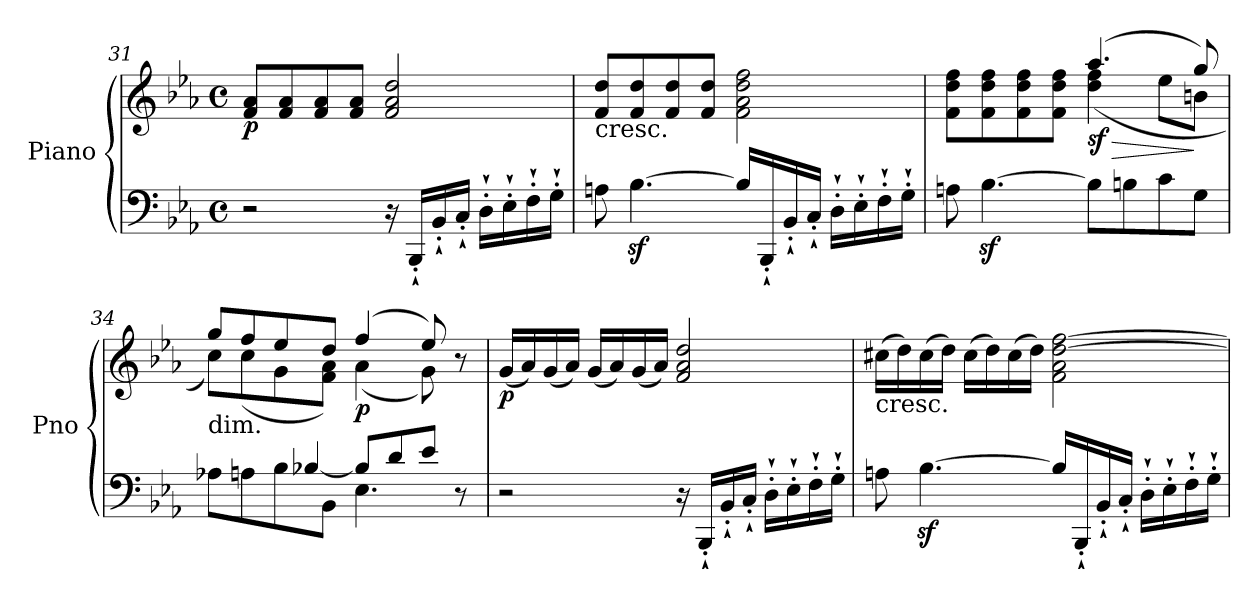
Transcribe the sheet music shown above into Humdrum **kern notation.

**kern	**kern	**dynam
*part1	*part1	*part1
*staff2	*staff1	*staff1/2
*I"Piano	*	*
*I'Pno	*	*
!!LO:LB:g=z
*clefF4	*clefG2	*
*k[b-e-a-]	*k[b-e-a-]	*
*E-:	*E-:	*
*M4/4	*M4/4	*
*met(c)	*met(c)	*
=31	=31	=31
!	!	!LO:DY:b
2r	8f/ 8a-/L	p
.	8f/ 8a-/	.
.	8f/ 8a-/	.
.	8f/ 8a-/J	.
16r	2f/ 2a-/ 2dd/	.
16BBB-`'/LL	.	.
16BB-`'/	.	.
16C`'/JJ	.	.
16D`'\LL	.	.
16E-`'\	.	.
16F`'\	.	.
16G`'\JJ	.	.
=32	=32	=32
!	!LO:TX:b:t=cresc.	!
8An\	8f/ 8dd/L	.
[4.B-z<\	8f/ 8dd/	.
.	8f/ 8dd/	.
.	8f/ 8dd/J	.
16B-/LL]	2f\ 2a-\ 2dd\ 2ff\	.
16BBB-`'/	.	.
16BB-`'/	.	.
16C`'/JJ	.	.
16D`'\LL	.	.
16E-`'\	.	.
16F`'\	.	.
16G`'\JJ	.	.
=33	=33	=33
*	*^	*
8An\	8f\ 8dd\ 8ff\L	2ryy	.
[4.B-z<\	8f\ 8dd\ 8ff\	.	.
.	8f\ 8dd\ 8ff\	.	.
.	8f\ 8dd\ 8ff\J	.	.
!	!	!	!LO:HP:b
!	!	!	!LO:DY:n=1:b
8B-\L]	(4.aa-/	(4dd\ 4ff\	> sf
8Bn\	.	.	.
8c\	.	8ee-\L	.
8G\J	8gg/)	8bn\J	]
=34	=34	=34	=34
*^	*	*	*
!	!	!LO:TX:b:t=dim.	!	!
8A-X\L	4ryy	8gg/L	8cc\L)	.
8An\	.	8ff/	(8cc\	.
8B-\	[4B-X/	8ee-/	8g\	.
8BB-\J	.	8dd/J	8f\ 8a-\J)	.
!	!	!	!	!LO:DY:b
4.E-\	8B-/L]	(4ff/	(4a-\	p
.	8d/	.	.	.
.	8e-/J	8ee-/)	8g\)	.
8r	8ryy	8r	8ryy	.
!!LO:LB:g=z
=35	=35	=35	=35	=35
!	!	!	!	!LO:DY:b
*v	*v	*	*	*
*	*v	*v	*
2r	(16g/LL	p
.	16a-/)	.
.	(16g/	.
.	16a-/JJ)	.
.	(16g/LL	.
.	16a-/)	.
.	(16g/	.
.	16a-/JJ)	.
16r	2f/ 2a-/ 2dd/	.
16BBB-`'/LL	.	.
16BB-`'/	.	.
16C`'/JJ	.	.
16D`'\LL	.	.
16E-`'\	.	.
16F`'\	.	.
16G`'\JJ	.	.
=36	=36	=36
!	!LO:TX:b:t=cresc.	!
8An\	(16cc#X\LL	.
.	16dd\)	.
[4.B-z<\	(16cc#\	.
.	16dd\JJ)	.
.	(16cc#\LL	.
.	16dd\)	.
.	(16cc#\	.
.	16dd\JJ)	.
16B-/LL]	2f\ 2a-\ [2dd\ [2ff\	.
16BBB-`'/	.	.
16BB-`'/	.	.
16C`'/JJ	.	.
16D`'\LL	.	.
16E-`'\	.	.
16F`'\	.	.
16G`'\JJ	.	.
=	=	=
*-	*-	*-
